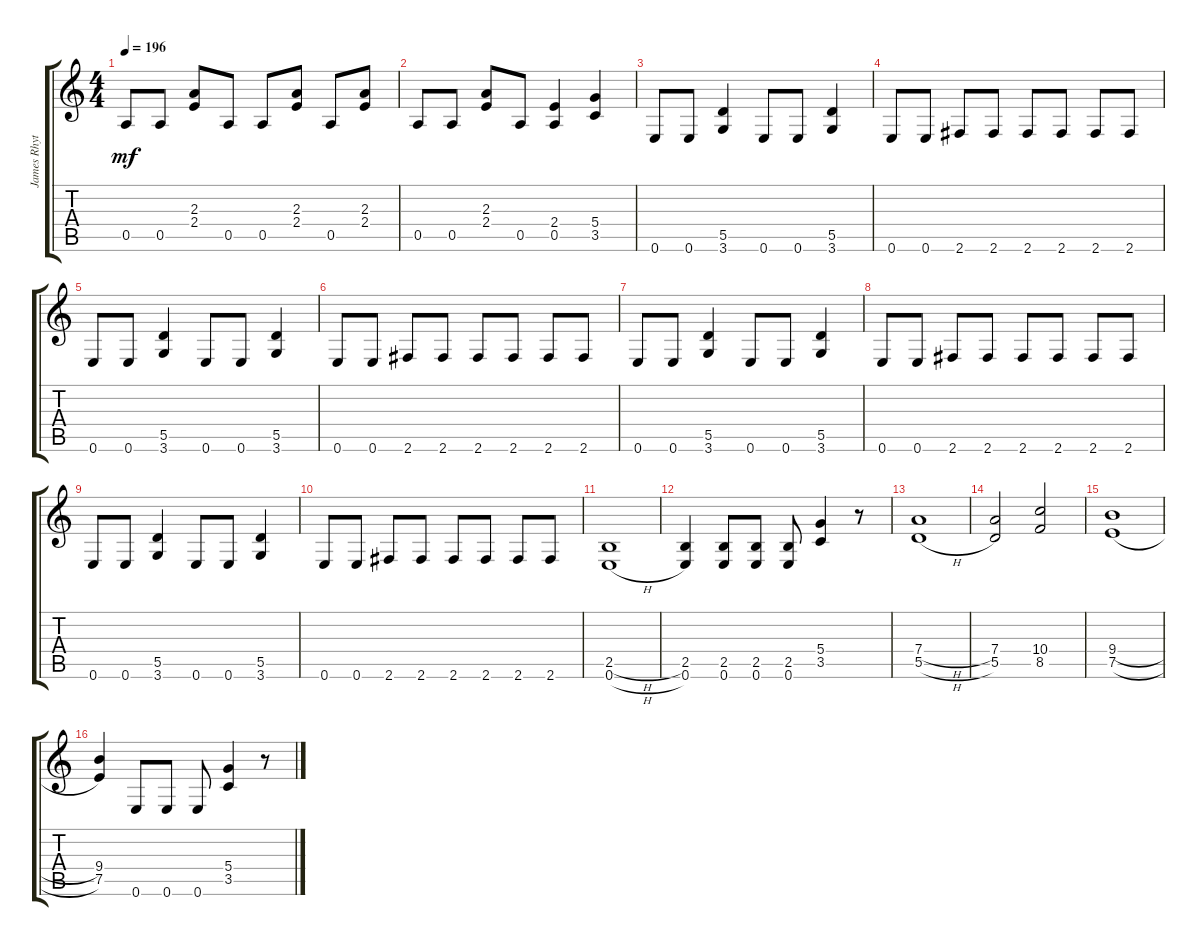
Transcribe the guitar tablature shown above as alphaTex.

\track ("James Rhythm" "James Rhyt") {instrument overdrivenguitar}
\staff {score tabs}
\tuning (E4 B3 G3 D3 A2 E2) {hide}
\ts (4 4)
\tempo 196
\clef g2
\ks c
0.5.8{dy mf} 0.5.8 (2.3 2.4).8 0.5.8 0.5.8 (2.3 2.4).8 0.5.8 (2.3 2.4).8 |
0.5.8 0.5.8 (2.3 2.4).8 0.5.8 (2.4 0.5).4 (5.4 3.5).4 |
0.6.8 0.6.8 (5.5 3.6).4 0.6.8 0.6.8 (5.5 3.6).4 |
0.6.8 0.6.8 2.6.8 2.6.8 2.6.8 2.6.8 2.6.8 2.6.8 |
0.6.8 0.6.8 (5.5 3.6).4 0.6.8 0.6.8 (5.5 3.6).4 |
0.6.8 0.6.8 2.6.8 2.6.8 2.6.8 2.6.8 2.6.8 2.6.8 |
0.6.8 0.6.8 (5.5 3.6).4 0.6.8 0.6.8 (5.5 3.6).4 |
0.6.8 0.6.8 2.6.8 2.6.8 2.6.8 2.6.8 2.6.8 2.6.8 |
0.6.8 0.6.8 (5.5 3.6).4 0.6.8 0.6.8 (5.5 3.6).4 |
0.6.8 0.6.8 2.6.8 2.6.8 2.6.8 2.6.8 2.6.8 2.6.8 |
(2.5{h} 0.6{h}).1 |
(2.5 0.6).4 (2.5 0.6).8 (2.5 0.6).8 (2.5 0.6).8 (5.4 3.5).4 r.8 |
(7.4{h} 5.5{h}).1 |
(7.4 5.5).2 (10.4 8.5).2 |
(9.4{h} 7.5{h}).1 |
(9.4 7.5).4 0.6.8 0.6.8 0.6.8 (5.4 3.5).4 r.8
